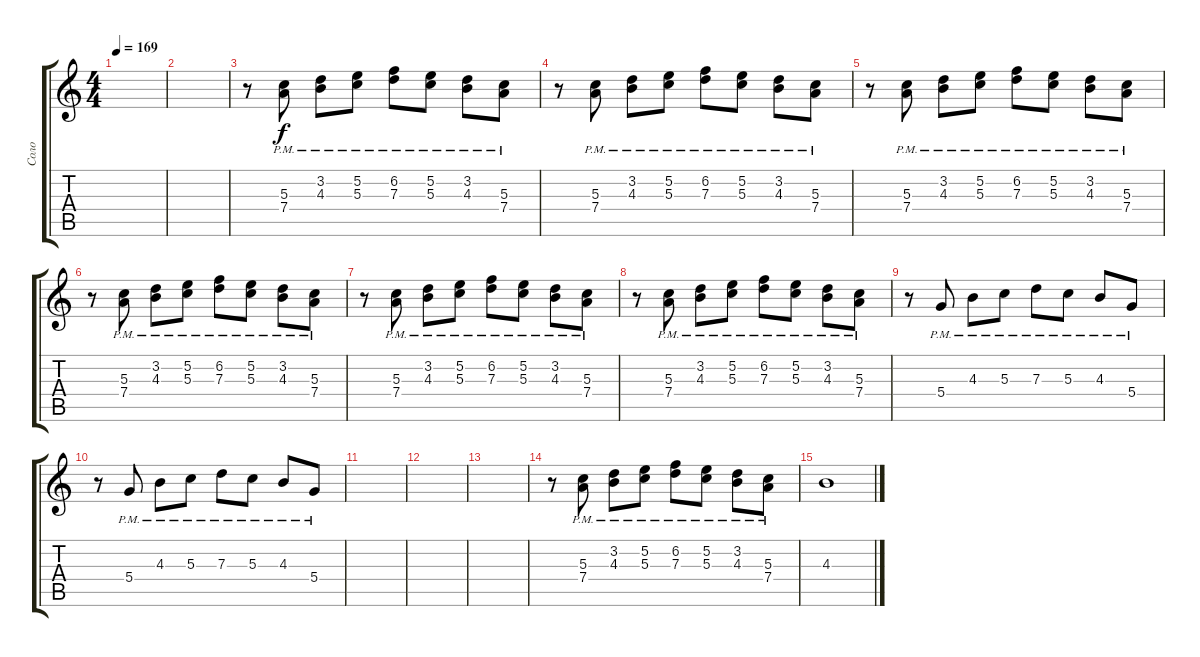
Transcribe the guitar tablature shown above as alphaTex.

\track ("Соло" "Соло") {instrument distortionguitar}
\staff {score tabs}
\tuning (E4 B3 G3 D3 A2 E2) {hide}
\ts (4 4)
\tempo 169
\clef g2
\ks c
|
|
r.8 (5.3{pm} 7.4{pm}).8 (3.2{pm} 4.3{pm}).8 (5.2{pm} 5.3{pm}).8 (6.2{pm} 7.3{pm}).8 (5.2{pm} 5.3{pm}).8 (3.2{pm} 4.3{pm}).8 (5.3{pm} 7.4{pm}).8 |
r.8 (5.3{pm} 7.4{pm}).8 (3.2{pm} 4.3{pm}).8 (5.2{pm} 5.3{pm}).8 (6.2{pm} 7.3{pm}).8 (5.2{pm} 5.3{pm}).8 (3.2{pm} 4.3{pm}).8 (5.3{pm} 7.4{pm}).8 |
r.8 (5.3{pm} 7.4{pm}).8 (3.2{pm} 4.3{pm}).8 (5.2{pm} 5.3{pm}).8 (6.2{pm} 7.3{pm}).8 (5.2{pm} 5.3{pm}).8 (3.2{pm} 4.3{pm}).8 (5.3{pm} 7.4{pm}).8 |
r.8 (5.3{pm} 7.4{pm}).8 (3.2{pm} 4.3{pm}).8 (5.2{pm} 5.3{pm}).8 (6.2{pm} 7.3{pm}).8 (5.2{pm} 5.3{pm}).8 (3.2{pm} 4.3{pm}).8 (5.3{pm} 7.4{pm}).8 |
r.8 (5.3{pm} 7.4{pm}).8 (3.2{pm} 4.3{pm}).8 (5.2{pm} 5.3{pm}).8 (6.2{pm} 7.3{pm}).8 (5.2{pm} 5.3{pm}).8 (3.2{pm} 4.3{pm}).8 (5.3{pm} 7.4{pm}).8 |
r.8 (5.3{pm} 7.4{pm}).8 (3.2{pm} 4.3{pm}).8 (5.2{pm} 5.3{pm}).8 (6.2{pm} 7.3{pm}).8 (5.2{pm} 5.3{pm}).8 (3.2{pm} 4.3{pm}).8 (5.3{pm} 7.4{pm}).8 |
r.8 5.4{pm}.8 4.3{pm}.8 5.3{pm}.8 7.3{pm}.8 5.3{pm}.8 4.3{pm}.8 5.4{pm}.8 |
r.8 5.4{pm}.8 4.3{pm}.8 5.3{pm}.8 7.3{pm}.8 5.3{pm}.8 4.3{pm}.8 5.4{pm}.8 |
|
|
|
r.8 (5.3{pm} 7.4{pm}).8 (3.2{pm} 4.3{pm}).8 (5.2{pm} 5.3{pm}).8 (6.2{pm} 7.3{pm}).8 (5.2{pm} 5.3{pm}).8 (3.2{pm} 4.3{pm}).8 (5.3{pm} 7.4{pm}).8 |
4.3.1
